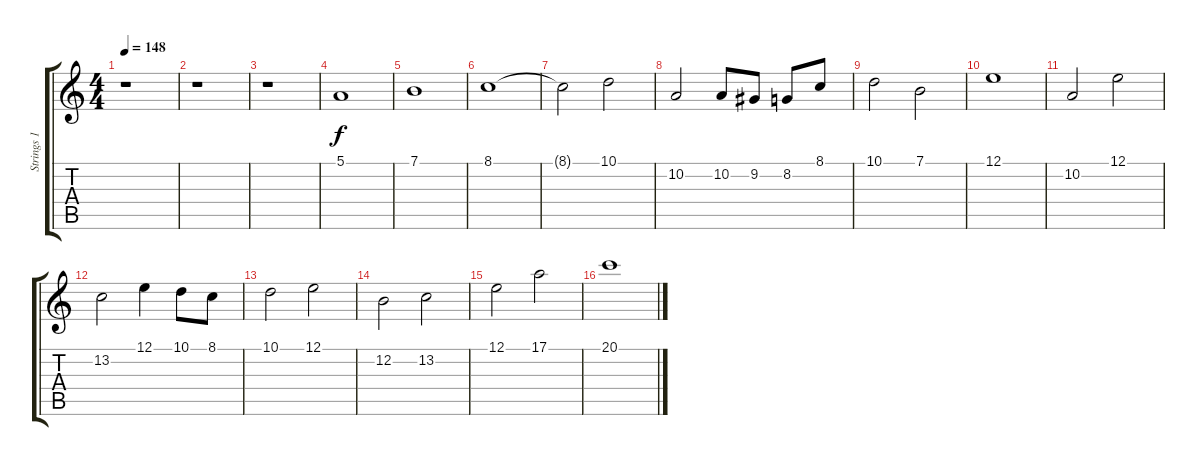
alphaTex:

\track ("Strings 1" "Strings 1") {instrument stringensemble1}
\staff {score tabs}
\tuning (E4 B3 G3 D3 A2 E2) {hide}
\ts (4 4)
\tempo 148
\clef g2
\ks c
r.1{dy f} |
r.1 |
r.1 |
5.1.1 |
7.1.1 |
8.1.1 |
8.1{t}.2 10.1.2 |
10.2.2 10.2.8 9.2.8 8.2.8 8.1.8 |
10.1.2 7.1.2 |
12.1.1 |
10.2.2 12.1.2 |
13.2.2 12.1.4 10.1.8 8.1.8 |
10.1.2 12.1.2 |
12.2.2 13.2.2 |
12.1.2 17.1.2 |
20.1.1
